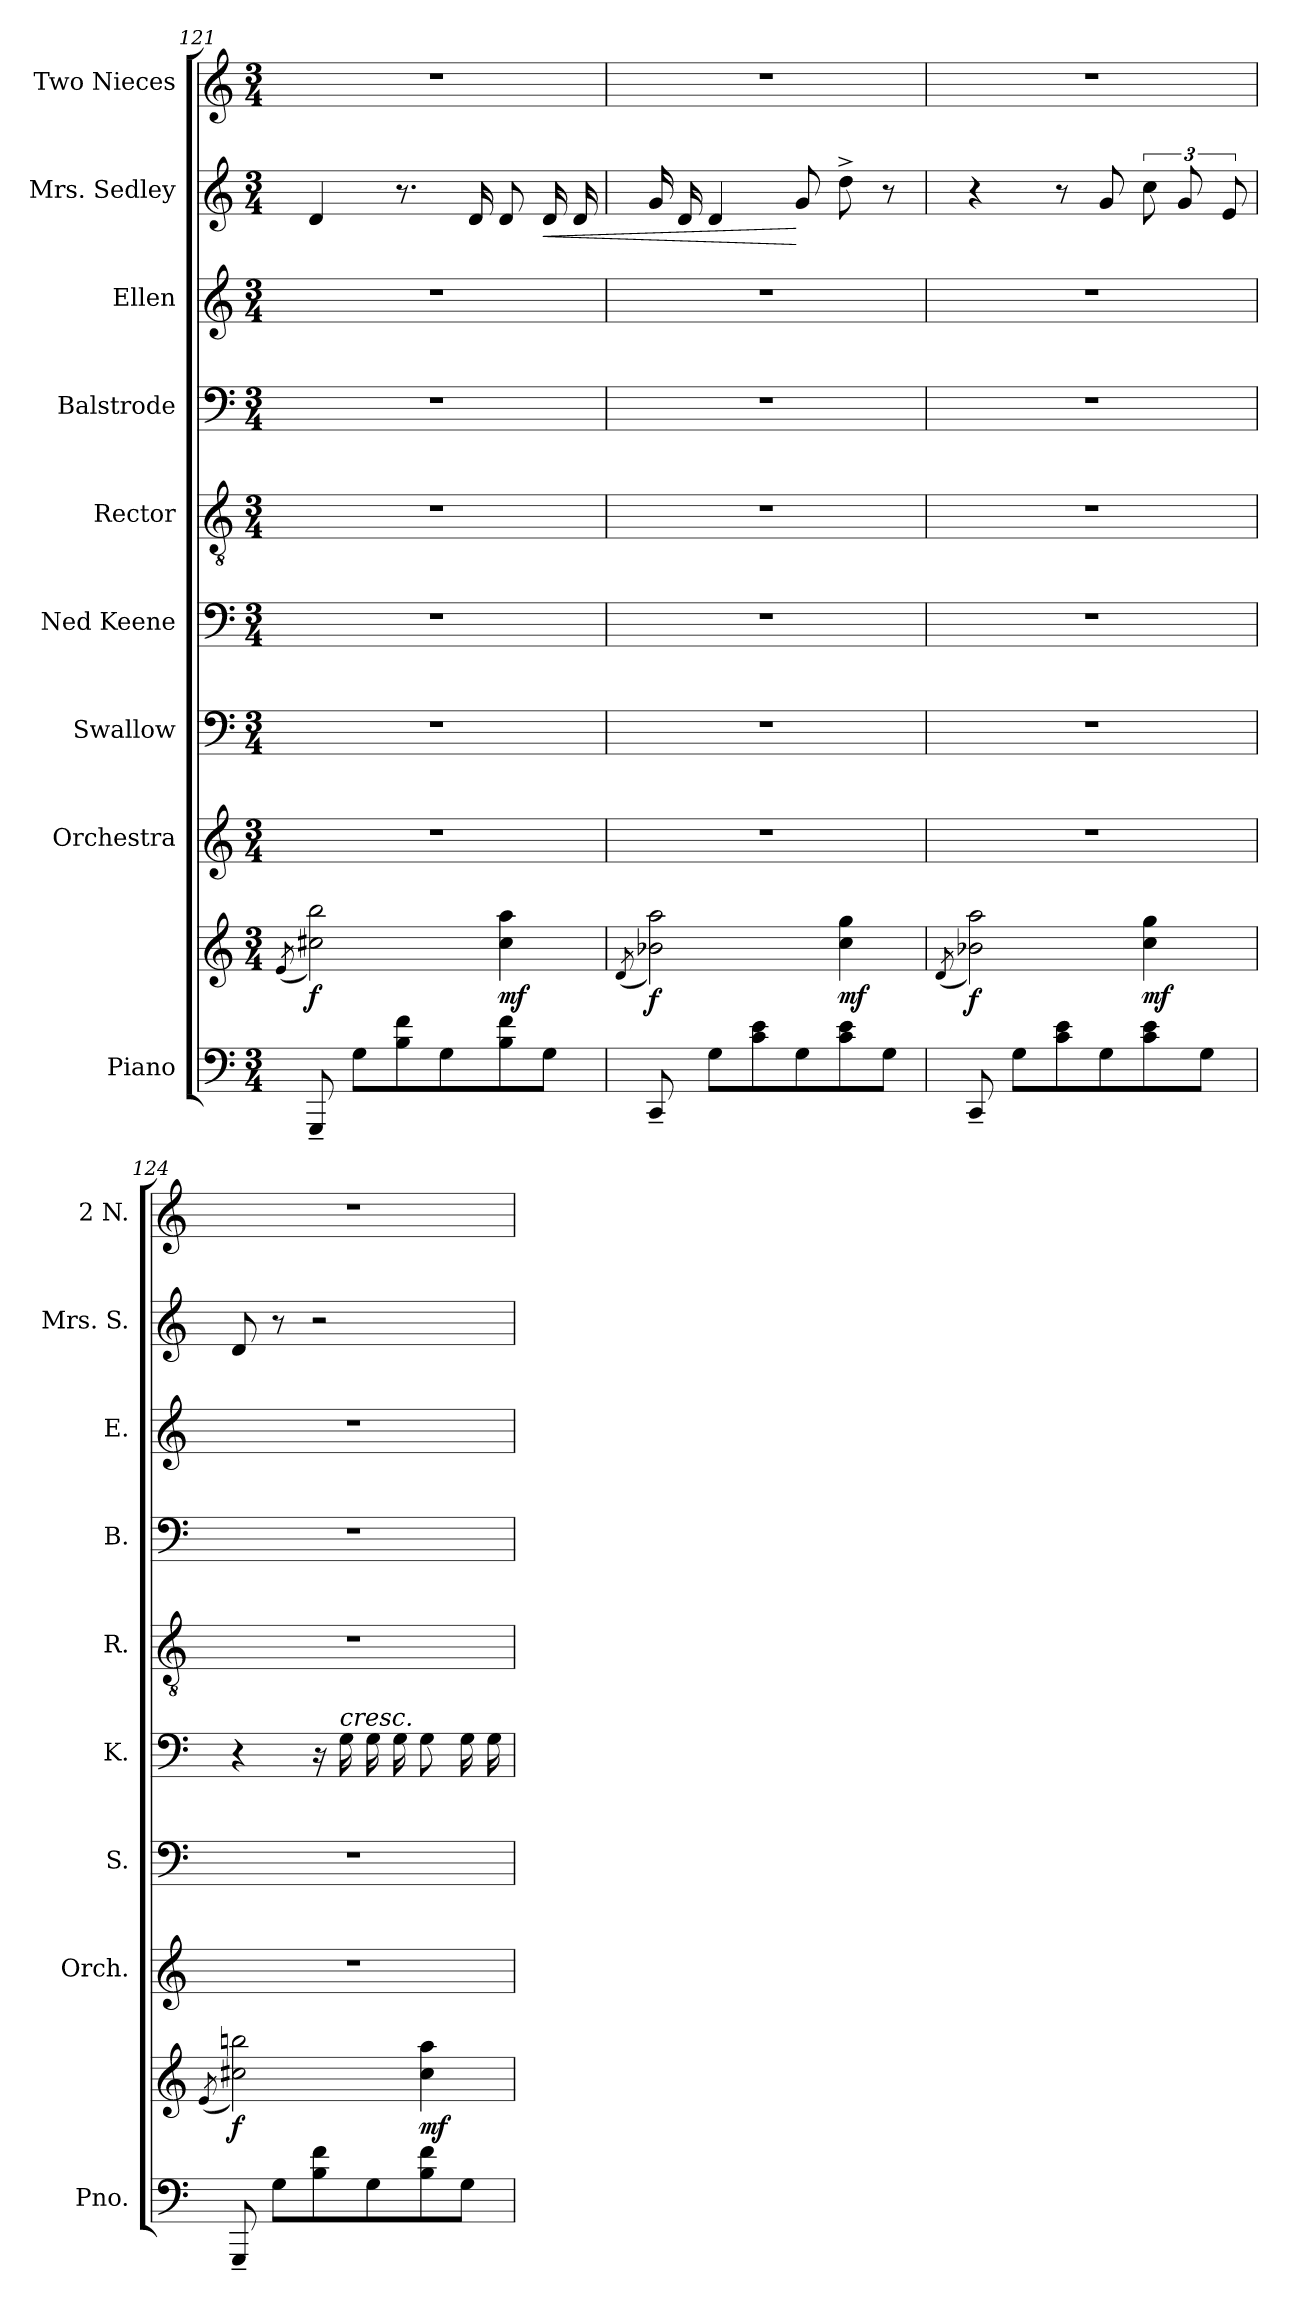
**kern	**kern	**dynam	**kern	**kern	**kern	**kern	**kern	**kern	**kern	**dynam	**kern
*part9	*part9	*part9	*part8	*part7	*part6	*part5	*part4	*part3	*part2	*part2	*part1
*staff10	*staff9	*staff9/10	*staff8	*staff7	*staff6	*staff5	*staff4	*staff3	*staff2	*staff2	*staff1
*I"Piano	*	*	*I"Orchestra	*I"Swallow	*I"Ned Keene	*I"Rector	*I"Balstrode	*I"Ellen	*I"Mrs. Sedley	*	*I"Two Nieces
*I'Pno.	*	*	*I'Orch.	*I'S.	*I'K.	*I'R.	*I'B.	*I'E.	*I'Mrs. S.	*	*I'2 N.
!!LO:PB:g=z
*clefF4	*clefG2	*	*clefG2	*clefF4	*clefF4	*clefGv2	*clefF4	*clefG2	*clefG2	*	*clefG2
*k[]	*k[]	*	*k[]	*k[]	*k[]	*k[]	*k[]	*k[]	*k[]	*	*k[]
*M3/4	*M3/4	*	*M3/4	*M3/4	*M3/4	*M3/4	*M3/4	*M3/4	*M3/4	*	*M3/4
=121	=121	=121	=121	=121	=121	=121	=121	=121	=121	=121	=121
.	(<8qe/	.	.	.	.	.	.	.	.	.	.
!	!	!LO:DY:b	!	!	!	!	!	!	!	!	!
8GGG~/	2cc#X\ 2bb\)	f	2.r	2.r	2.r	2.r	2.r	2.r	4d/	.	2.r
8G\L	.	.	.	.	.	.	.	.	.	.	.
8B\ 8f\	.	.	.	.	.	.	.	.	8.r	.	.
8G\	.	.	.	.	.	.	.	.	.	.	.
.	.	.	.	.	.	.	.	.	16d/	.	.
!	!	!LO:DY:b	!	!	!	!	!	!	!	!	!
8B\ 8f\	4cc#\ 4aa\	mf	.	.	.	.	.	.	8d/	.	.
!	!	!	!	!	!	!	!	!	!	!LO:HP:b	!
8G\J	.	.	.	.	.	.	.	.	16d/	<	.
.	.	.	.	.	.	.	.	.	16d/	.	.
=122	=122	=122	=122	=122	=122	=122	=122	=122	=122	=122	=122
.	(<8qd/	.	.	.	.	.	.	.	.	.	.
!	!	!LO:DY:b	!	!	!	!	!	!	!	!	!
8CC~/	2b-X\ 2aa\)	f	2.r	2.r	2.r	2.r	2.r	2.r	16g/	.	2.r
.	.	.	.	.	.	.	.	.	16d/	.	.
8G\L	.	.	.	.	.	.	.	.	4d/	.	.
8c\ 8e\	.	.	.	.	.	.	.	.	.	.	.
8G\	.	.	.	.	.	.	.	.	8g/	[	.
!	!	!LO:DY:b	!	!	!	!	!	!	!	!	!
8c\ 8e\	4cc\ 4gg\	mf	.	.	.	.	.	.	8dd^\	.	.
8G\J	.	.	.	.	.	.	.	.	8r	.	.
=123	=123	=123	=123	=123	=123	=123	=123	=123	=123	=123	=123
.	(<8qd/	.	.	.	.	.	.	.	.	.	.
!	!	!LO:DY:b	!	!	!	!	!	!	!	!	!
8CC~/	2b-X\ 2aa\)	f	2.r	2.r	2.r	2.r	2.r	2.r	4r	.	2.r
8G\L	.	.	.	.	.	.	.	.	.	.	.
8c\ 8e\	.	.	.	.	.	.	.	.	8r	.	.
8G\	.	.	.	.	.	.	.	.	8g/	.	.
!	!	!LO:DY:b	!	!	!	!	!	!	!	!	!
8c\ 8e\	4cc\ 4gg\	mf	.	.	.	.	.	.	12cc\	.	.
.	.	.	.	.	.	.	.	.	12g/	.	.
8G\J	.	.	.	.	.	.	.	.	.	.	.
.	.	.	.	.	.	.	.	.	12e/	.	.
=124	=124	=124	=124	=124	=124	=124	=124	=124	=124	=124	=124
.	(<8qe/	.	.	.	.	.	.	.	.	.	.
!	!	!LO:DY:b	!	!	!	!	!	!	!	!	!
8GGG~/	2cc#X\ 2bbn\)	f	2.r	2.r	4r	2.r	2.r	2.r	8d/	.	2.r
8G\L	.	.	.	.	.	.	.	.	8r	.	.
8B\ 8f\	.	.	.	.	16r	.	.	.	2r	.	.
!	!	!	!	!	!LO:TX:a:i:t=cresc.	!	!	!	!	!	!
.	.	.	.	.	16G\	.	.	.	.	.	.
8G\	.	.	.	.	16G\	.	.	.	.	.	.
.	.	.	.	.	16G\	.	.	.	.	.	.
!	!	!LO:DY:b	!	!	!	!	!	!	!	!	!
8B\ 8f\	4cc#\ 4aa\	mf	.	.	8G\	.	.	.	.	.	.
8G\J	.	.	.	.	16G\	.	.	.	.	.	.
.	.	.	.	.	16G\	.	.	.	.	.	.
=	=	=	=	=	=	=	=	=	=	=	=
*-	*-	*-	*-	*-	*-	*-	*-	*-	*-	*-	*-
